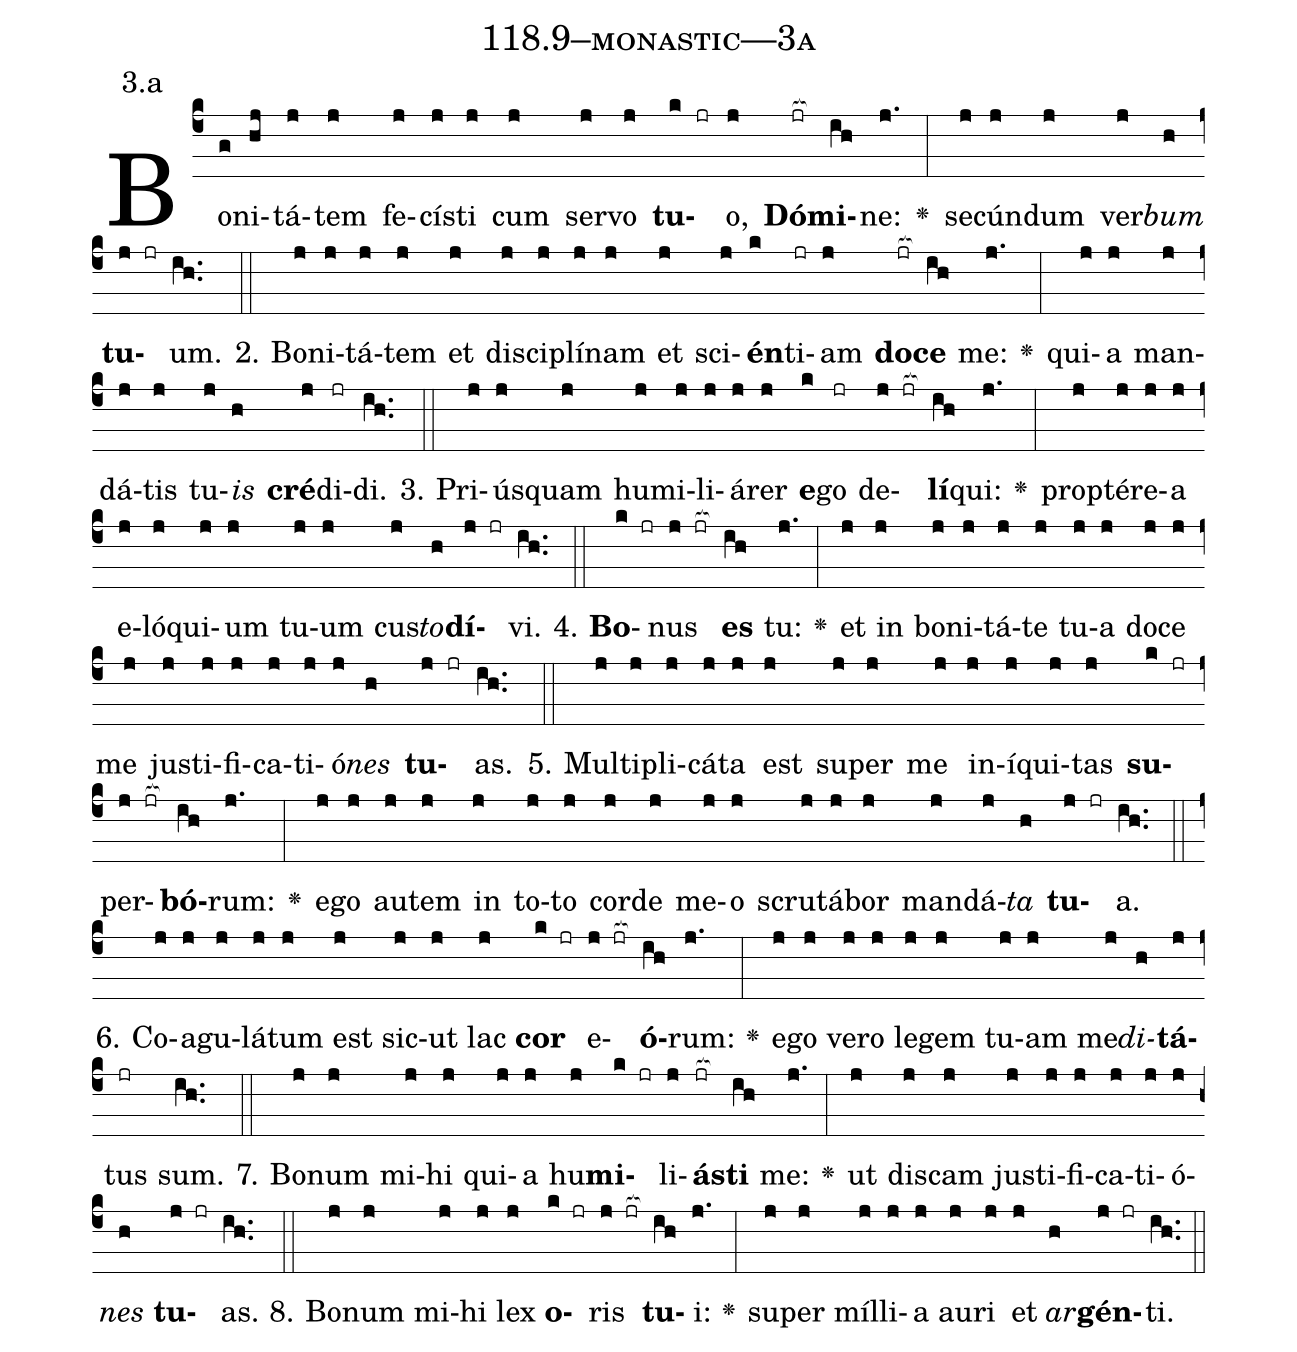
name: 118.9--monastic---3a;
annotation: 3.a;
%%
(c4)Bo(g)ni(hj)tá(j)tem(j) fe(j)cís(j)ti(j) cum(j) ser(j)vo(j) <b>tu</b>(k jr)o,(j) <b>Dó</b>(jr[ocb:1{])<b>mi</b>(ih[ocb:0}])ne:(j.) <v>\greheightstar</v>(:) se(j)cún(j)dum(j) ver(j)<i>bum</i>(h) <b>tu</b>(j jr)um.(ih..) (::)
2. Bo(j)ni(j)tá(j)tem(j) et(j) di(j)sci(j)plí(j)nam(j) et(j) sci(j)<b>én</b>(k)ti(jr)am(j) <b>do</b>(jr[ocb:1{])<b>ce</b>(ih[ocb:0}]) me:(j.) <v>\greheightstar</v>(:) qui(j)a(j) man(j)dá(j)tis(j) tu(j)<i>is</i>(h) <b>cré</b>(j)di(jr)di.(ih..) (::)
3. Pri(j)ús(j)quam(j) hu(j)mi(j)li(j)á(j)rer(j) <b>e</b>(k)go(jr) de(j jr[ocb:1{])<b>lí</b>(ih[ocb:0}])qui:(j.) <v>\greheightstar</v>(:) prop(j)tér(j)e(j)a(j) e(j)ló(j)qui(j)um(j) tu(j)um(j) cus(j)<i>to</i>(h)<b>dí</b>(j jr)vi.(ih..) (::)
4. <b>Bo</b>(k jr)nus(j jr[ocb:1{]) <b>es</b>(ih[ocb:0}]) tu:(j.) <v>\greheightstar</v>(:) et(j) in(j) bo(j)ni(j)tá(j)te(j) tu(j)a(j) do(j)ce(j) me(j) jus(j)ti(j)fi(j)ca(j)ti(j)ó(j)<i>nes</i>(h) <b>tu</b>(j jr)as.(ih..) (::)
5. Mul(j)ti(j)pli(j)cá(j)ta(j) est(j) su(j)per(j) me(j) in(j)í(j)qui(j)tas(j) <b>su</b>(k jr)per(j jr[ocb:1{])<b>bó</b>(ih[ocb:0}])rum:(j.) <v>\greheightstar</v>(:) e(j)go(j) au(j)tem(j) in(j) to(j)to(j) cor(j)de(j) me(j)o(j) scru(j)tá(j)bor(j) man(j)dá(j)<i>ta</i>(h) <b>tu</b>(j jr)a.(ih..) (::)
6. Co(j)a(j)gu(j)lá(j)tum(j) est(j) sic(j)ut(j) lac(j) <b>cor</b>(k jr) e(j jr[ocb:1{])<b>ó</b>(ih[ocb:0}])rum:(j.) <v>\greheightstar</v>(:) e(j)go(j) ve(j)ro(j) le(j)gem(j) tu(j)am(j) me(j)<i>di</i>(h)<b>tá</b>(j)tus(jr) sum.(ih..) (::)
7. Bo(j)num(j) mi(j)hi(j) qui(j)a(j) hu(j)<b>mi</b>(k jr)li(j)<b>ás</b>(jr[ocb:1{])<b>ti</b>(ih[ocb:0}]) me:(j.) <v>\greheightstar</v>(:) ut(j) dis(j)cam(j) jus(j)ti(j)fi(j)ca(j)ti(j)ó(j)<i>nes</i>(h) <b>tu</b>(j jr)as.(ih..) (::)
8. Bo(j)num(j) mi(j)hi(j) lex(j) <b>o</b>(k jr)ris(j jr[ocb:1{]) <b>tu</b>(ih[ocb:0}])i:(j.) <v>\greheightstar</v>(:) su(j)per(j) míl(j)li(j)a(j) au(j)ri(j) et(j) <i>ar</i>(h)<b>gén</b>(j jr)ti.(ih..) (::)
